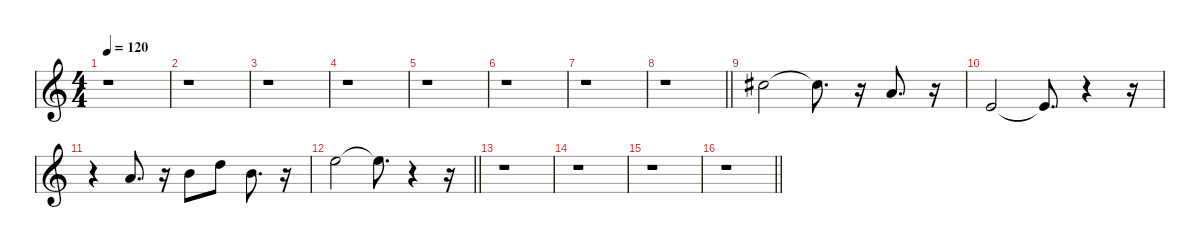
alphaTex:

\defaultSystemsLayout 4
\hideDynamics
\bracketExtendMode nobrackets
\singleTrackTrackNamePolicy hidden
\multiTrackTrackNamePolicy hidden
\firstSystemTrackNameMode fullname
\firstSystemTrackNameOrientation horizontal
\otherSystemsTrackNameOrientation horizontal
\track ("Piste 4" "acc.") {instrument tangoaccordion}
\staff {score}
\tuning (E4 B3 G3 D3 A2 E2)
\ts (4 4)
\tempo 120
\clef g2
\ks c
r.1{dy f beam Down} |
r.1{beam Down} |
r.1{beam Down} |
r.1{beam Down} |
r.1{beam Down} |
r.1{beam Down} |
r.1{beam Down} |
\barLineRight lightlight
r.1{beam Down} |
9.1{acc #}.2{dy fff beam Down} 9.1{t acc #}.8{d dy f beam Down} r.16{beam Down} 10.2.8{d dy fff beam Up} r.16{beam Up} |
9.3.2{beam Up} 9.3{t}.8{d dy f beam Up} r.4{beam Up} r.16{beam Up} |
r.4{beam Down} 10.2.8{d dy fff beam Up} r.16{beam Up} 7.1.8{beam Down} 10.1.8{beam Down} 7.1.8{d beam Down} r.16{beam Down} |
\barLineRight lightlight
12.1.2{beam Down} 12.1{t}.8{d dy f beam Down} r.4{beam Down} r.16{beam Down} |
r.1{beam Down} |
r.1{beam Down} |
r.1{beam Down} |
\barLineRight lightlight
r.1{beam Down}
